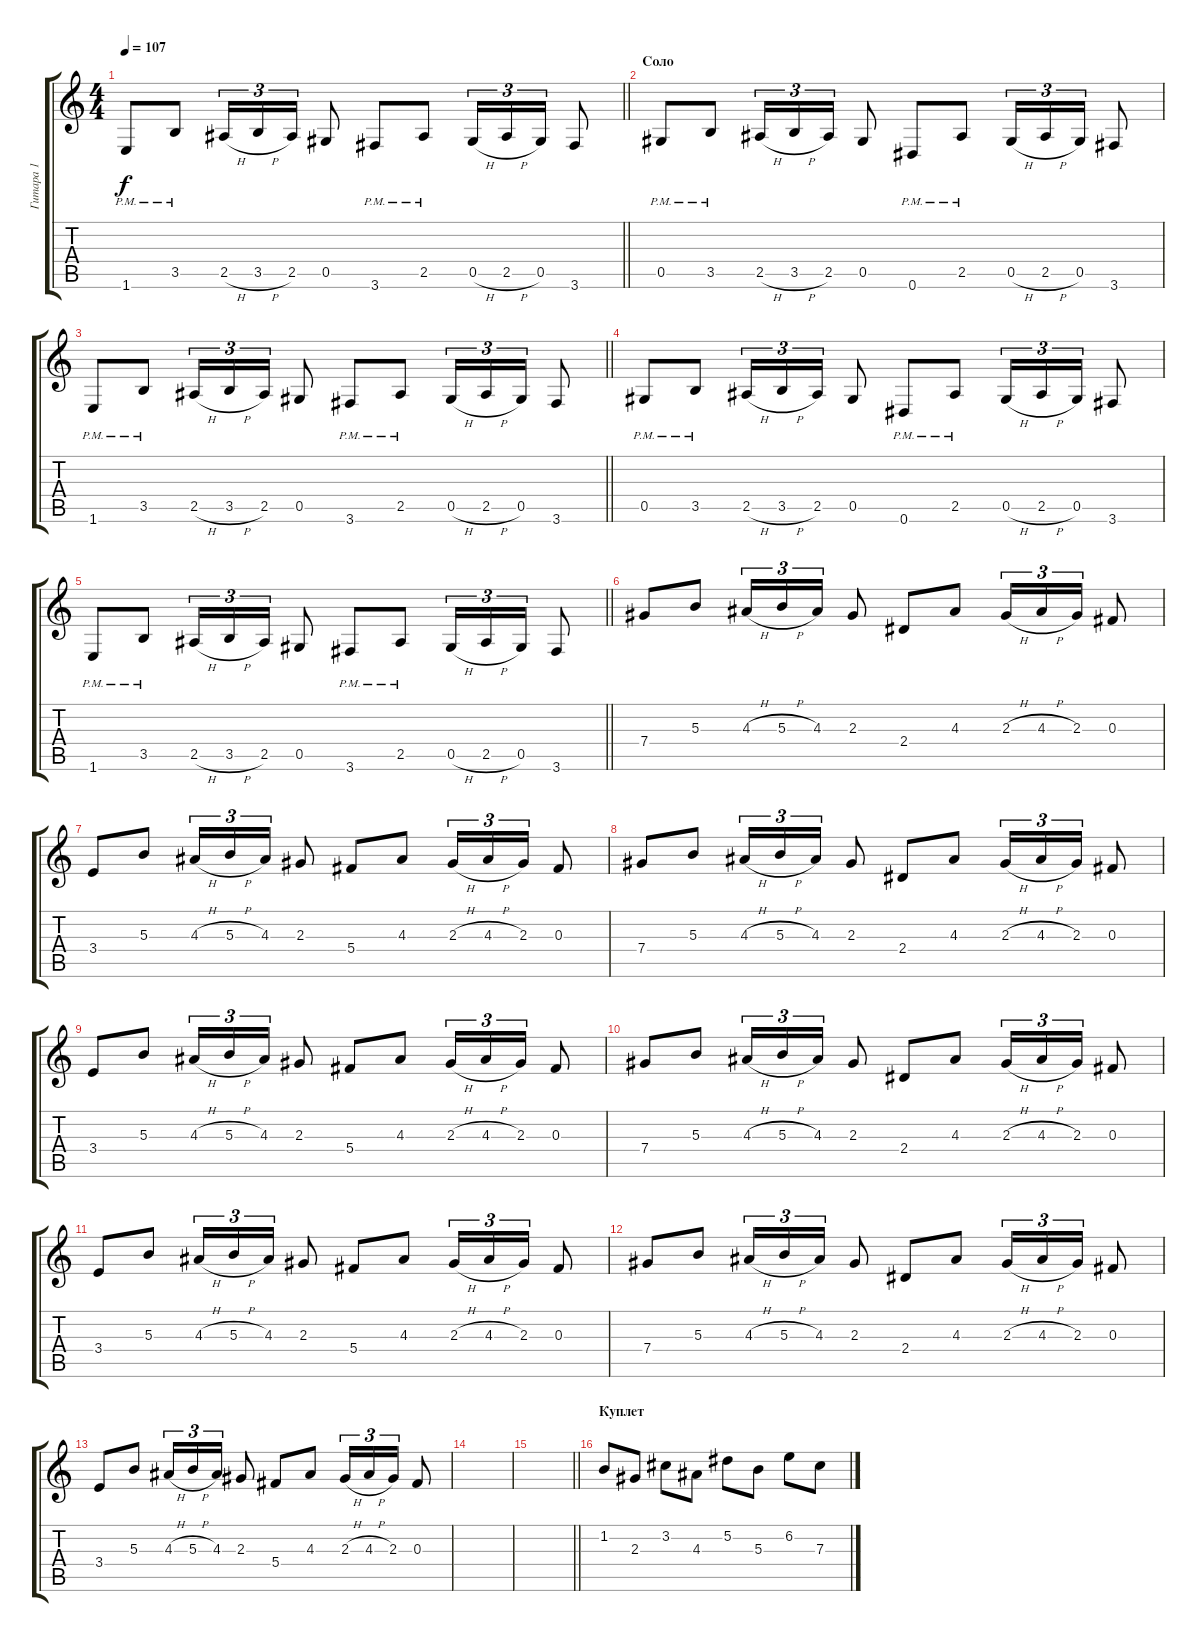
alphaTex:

\track ("Гитара 1" "Гитара 1") {instrument acousticguitarsteel}
\staff {score tabs}
\tuning (Eb4 Bb3 Gb3 Db3 Ab2 Eb2) {hide}
\ts (4 4)
\tempo 107
\clef g2
\barLineRight lightlight
\ks c
1.6{pm}.8{dy f} 3.5{pm}.8 2.5{h}.16{tu (3 2)} 3.5{h}.16{tu (3 2)} 2.5.16{tu (3 2)} 0.5.8 3.6{pm}.8 2.5{pm}.8 0.5{h}.16{tu (3 2)} 2.5{h}.16{tu (3 2)} 0.5.16{tu (3 2)} 3.6.8 |
\section ("" "Соло")
0.5{pm}.8 3.5{pm}.8 2.5{h}.16{tu (3 2)} 3.5{h}.16{tu (3 2)} 2.5.16{tu (3 2)} 0.5.8 0.6{pm}.8 2.5{pm}.8 0.5{h}.16{tu (3 2)} 2.5{h}.16{tu (3 2)} 0.5.16{tu (3 2)} 3.6.8 |
\barLineRight lightlight
1.6{pm}.8 3.5{pm}.8 2.5{h}.16{tu (3 2)} 3.5{h}.16{tu (3 2)} 2.5.16{tu (3 2)} 0.5.8 3.6{pm}.8 2.5{pm}.8 0.5{h}.16{tu (3 2)} 2.5{h}.16{tu (3 2)} 0.5.16{tu (3 2)} 3.6.8 |
\section ("" "")
0.5{pm}.8 3.5{pm}.8 2.5{h}.16{tu (3 2)} 3.5{h}.16{tu (3 2)} 2.5.16{tu (3 2)} 0.5.8 0.6{pm}.8 2.5{pm}.8 0.5{h}.16{tu (3 2)} 2.5{h}.16{tu (3 2)} 0.5.16{tu (3 2)} 3.6.8 |
\barLineRight lightlight
1.6{pm}.8 3.5{pm}.8 2.5{h}.16{tu (3 2)} 3.5{h}.16{tu (3 2)} 2.5.16{tu (3 2)} 0.5.8 3.6{pm}.8 2.5{pm}.8 0.5{h}.16{tu (3 2)} 2.5{h}.16{tu (3 2)} 0.5.16{tu (3 2)} 3.6.8 |
7.4.8 5.3.8 4.3{h}.16{tu (3 2)} 5.3{h}.16{tu (3 2)} 4.3.16{tu (3 2)} 2.3.8 2.4.8 4.3.8 2.3{h}.16{tu (3 2)} 4.3{h}.16{tu (3 2)} 2.3.16{tu (3 2)} 0.3.8 |
3.4.8 5.3.8 4.3{h}.16{tu (3 2)} 5.3{h}.16{tu (3 2)} 4.3.16{tu (3 2)} 2.3.8 5.4.8 4.3.8 2.3{h}.16{tu (3 2)} 4.3{h}.16{tu (3 2)} 2.3.16{tu (3 2)} 0.3.8 |
7.4.8 5.3.8 4.3{h}.16{tu (3 2)} 5.3{h}.16{tu (3 2)} 4.3.16{tu (3 2)} 2.3.8 2.4.8 4.3.8 2.3{h}.16{tu (3 2)} 4.3{h}.16{tu (3 2)} 2.3.16{tu (3 2)} 0.3.8 |
3.4.8 5.3.8 4.3{h}.16{tu (3 2)} 5.3{h}.16{tu (3 2)} 4.3.16{tu (3 2)} 2.3.8 5.4.8 4.3.8 2.3{h}.16{tu (3 2)} 4.3{h}.16{tu (3 2)} 2.3.16{tu (3 2)} 0.3.8 |
7.4.8 5.3.8 4.3{h}.16{tu (3 2)} 5.3{h}.16{tu (3 2)} 4.3.16{tu (3 2)} 2.3.8 2.4.8 4.3.8 2.3{h}.16{tu (3 2)} 4.3{h}.16{tu (3 2)} 2.3.16{tu (3 2)} 0.3.8 |
3.4.8 5.3.8 4.3{h}.16{tu (3 2)} 5.3{h}.16{tu (3 2)} 4.3.16{tu (3 2)} 2.3.8 5.4.8 4.3.8 2.3{h}.16{tu (3 2)} 4.3{h}.16{tu (3 2)} 2.3.16{tu (3 2)} 0.3.8 |
7.4.8 5.3.8 4.3{h}.16{tu (3 2)} 5.3{h}.16{tu (3 2)} 4.3.16{tu (3 2)} 2.3.8 2.4.8 4.3.8 2.3{h}.16{tu (3 2)} 4.3{h}.16{tu (3 2)} 2.3.16{tu (3 2)} 0.3.8 |
3.4.8 5.3.8 4.3{h}.16{tu (3 2)} 5.3{h}.16{tu (3 2)} 4.3.16{tu (3 2)} 2.3.8 5.4.8 4.3.8 2.3{h}.16{tu (3 2)} 4.3{h}.16{tu (3 2)} 2.3.16{tu (3 2)} 0.3.8 |
|
\barLineRight lightlight
|
\section ("" "Куплет")
1.2.8 2.3.8 3.2.8 4.3.8 5.2.8 5.3.8 6.2.8 7.3.8
